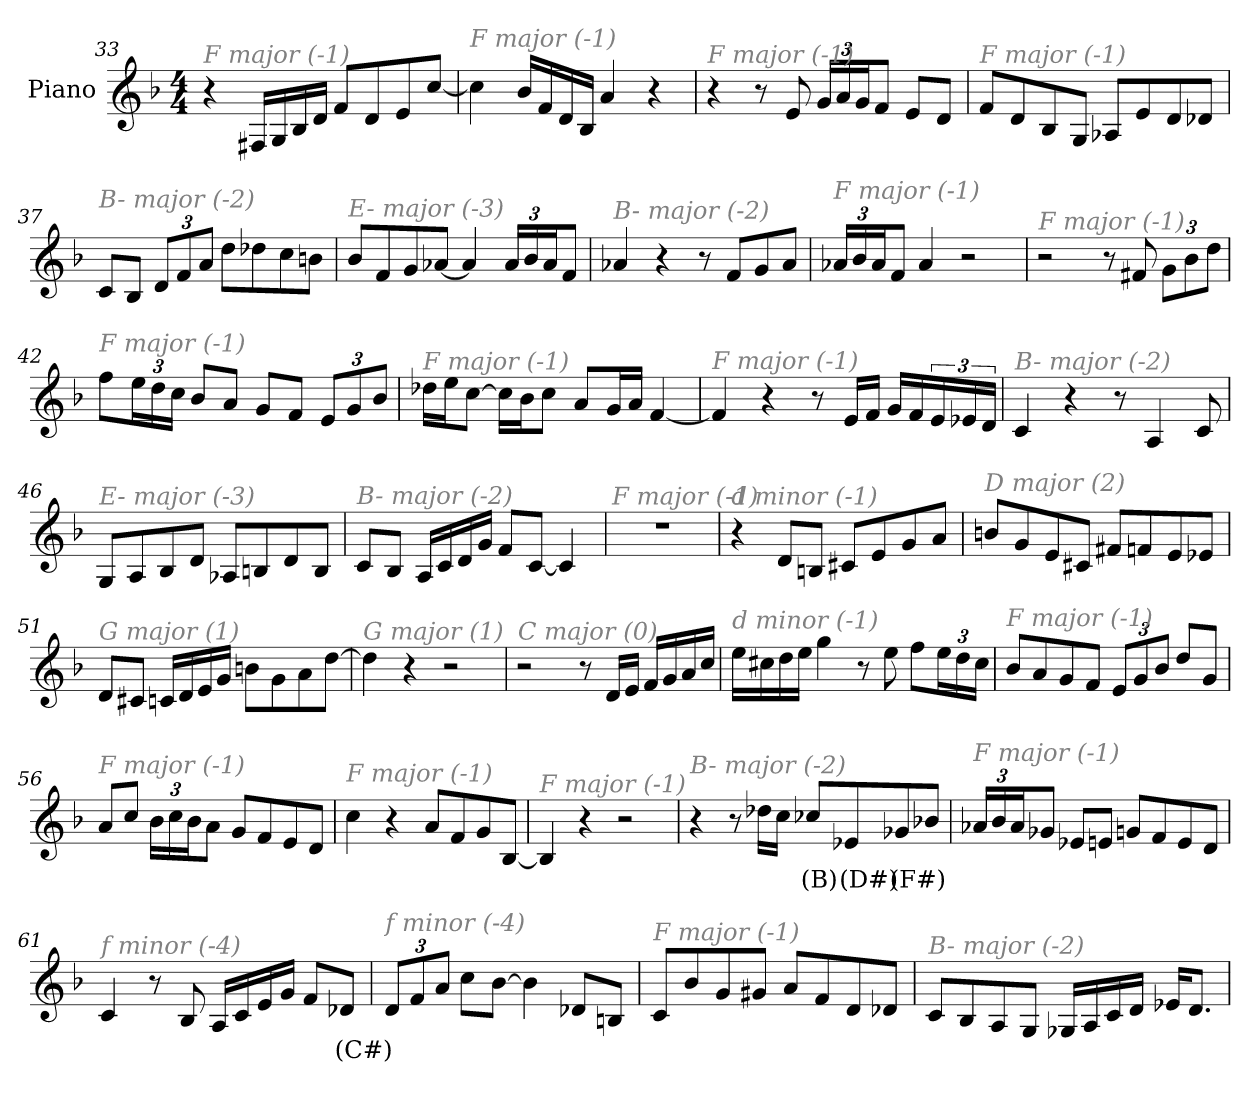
**kern	**text
*part1	*part1
*staff1	*staff1
*I"Piano	*
*I'Pno	*
*clefG2	*
*k[b-]	*
*F:	*
*M4/4	*
=33	=33
!LO:TX:i:color=#808080:t=F major (-1)	!
4r	.
16F#X/LL	.
16G/	.
16B-/	.
16d/JJ	.
8f/L	.
8d/	.
8e/	.
[8cc/J	.
=34	=34
!LO:TX:i:color=#808080:t=F major (-1)	!
4cc\]	.
16b-/LL	.
16f/	.
16d/	.
16B-/JJ	.
4a/	.
4r	.
=35	=35
!LO:TX:i:color=#808080:t=F major (-1)	!
4r	.
8r	.
8e/	.
*Xbrackettup	*
24g/LL	.
24a/	.
24g/J	.
8f/J	.
8e/L	.
8d/J	.
!!LO:LB:g=z
=36	=36
!LO:TX:i:color=#808080:t=F major (-1)	!
8f/L	.
8d/	.
8B-/	.
8G/J	.
8A-X/L	.
8e/	.
8d/	.
8d-X/J	.
=37	=37
!LO:TX:i:color=#808080:t=B- major (-2)	!
8c/L	.
8B-/J	.
12d/L	.
12f/	.
12a/J	.
8dd\L	.
8dd-X\	.
8cc\	.
8bn\J	.
=38	=38
!LO:TX:i:color=#808080:t=E- major (-3)	!
8b-/L	.
8f/	.
8g/	.
[8a-X/J	.
4a-/]	.
24a-/LL	.
24b-/	.
24a-/J	.
8f/J	.
=39	=39
!LO:TX:i:color=#808080:t=B- major (-2)	!
4a-X/	.
4r	.
8r	.
8f/L	.
8g/	.
8a-/J	.
!!LO:PB:g=z
=40	=40
!LO:TX:i:color=#808080:t=F major (-1)	!
24a-X/LL	.
24b-/	.
24a-/J	.
8f/J	.
4a-/	.
2r	.
=41	=41
!LO:TX:i:color=#808080:t=F major (-1)	!
2r	.
8r	.
8f#X/	.
12g\L	.
12b-\	.
12dd\J	.
=42	=42
!LO:TX:i:color=#808080:t=F major (-1)	!
8ff\L	.
24ee\L	.
24dd\	.
24cc\JJ	.
8b-/L	.
8a/J	.
8g/L	.
8f/J	.
12e/L	.
12g/	.
12b-/J	.
=43	=43
!LO:TX:i:color=#808080:t=F major (-1)	!
16dd-X\LL	.
16ee\J	.
[8cc\J	.
16cc\LL]	.
16b-\J	.
8cc\J	.
8a/L	.
16g/L	.
16a/JJ	.
[4f/	.
!!LO:LB:g=z
=44	=44
!LO:TX:i:color=#808080:t=F major (-1)	!
4f/]	.
4r	.
8r	.
16e/LL	.
16f/JJ	.
16g/LL	.
16f/	.
*brackettup	*
24e/	.
24e-X/	.
24d/JJ	.
=45	=45
!LO:TX:i:color=#808080:t=B- major (-2)	!
4c/	.
4r	.
8r	.
4A/	.
8c/	.
=46	=46
!LO:TX:i:color=#808080:t=E- major (-3)	!
8G/L	.
8A/	.
8B-/	.
8d/J	.
8A-X/L	.
8Bn/	.
8d/	.
8B/J	.
=47	=47
!LO:TX:i:color=#808080:t=B- major (-2)	!
8c/L	.
8B-/J	.
16A/LL	.
16c/	.
16d/	.
16g/JJ	.
8f/L	.
[8c/J	.
4c/]	.
!!LO:LB:g=z
=48	=48
!LO:TX:i:color=#808080:t=F major (-1)	!
1r	.
=49	=49
!LO:TX:i:color=#808080:t=d minor (-1)	!
4r	.
8d/L	.
8Bn/J	.
8c#X/L	.
8e/	.
8g/	.
8a/J	.
=50	=50
!LO:TX:i:color=#808080:t=D major (2)	!
8bn/L	.
8g/	.
8e/	.
8c#X/J	.
8f#X/L	.
8fn/	.
8e/	.
8e-X/J	.
=51	=51
!LO:TX:i:color=#808080:t=G major (1)	!
8d/L	.
8c#X/J	.
16cn/LL	.
16d/	.
16e/	.
16g/JJ	.
8bn\L	.
8g\	.
8a\	.
[8dd\J	.
=52	=52
!LO:TX:i:color=#808080:t=G major (1)	!
4dd\]	.
4r	.
2r	.
!!LO:LB:g=z
=53	=53
!LO:TX:i:color=#808080:t=C major (0)	!
2r	.
8r	.
16d/LL	.
16e/JJ	.
16f/LL	.
16g/	.
16a/	.
16cc/JJ	.
=54	=54
!LO:TX:i:color=#808080:t=d minor (-1)	!
16ee\LL	.
16cc#X\	.
16dd\	.
16ee\JJ	.
4gg\	.
8r	.
8ee\	.
8ff\L	.
*Xbrackettup	*
24ee\L	.
24dd\	.
24cc#\JJ	.
=55	=55
!LO:TX:i:color=#808080:t=F major (-1)	!
8b-/L	.
8a/	.
8g/	.
8f/J	.
12e/L	.
12g/	.
12b-/J	.
8dd/L	.
8g/J	.
=56	=56
!LO:TX:i:color=#808080:t=F major (-1)	!
8a/L	.
8cc/J	.
24b-\LL	.
24cc\	.
24b-\J	.
8a\J	.
8g/L	.
8f/	.
8e/	.
8d/J	.
!!LO:LB:g=z
=57	=57
!LO:TX:i:color=#808080:t=F major (-1)	!
4cc\	.
4r	.
8a/L	.
8f/	.
8g/	.
[8B-/J	.
=58	=58
!LO:TX:i:color=#808080:t=F major (-1)	!
4B-/]	.
4r	.
2r	.
=59	=59
!LO:TX:i:color=#808080:t=B- major (-2)	!
4r	.
8r	.
16dd-X\LL	.
16cc\JJ	.
8cc-Xi/L	(B)
8e-Xi/	(D#)
8g-Xi/	(F#)
8b-X/J	.
=60	=60
!LO:TX:i:color=#808080:t=F major (-1)	!
24a-X/LL	.
24b-/	.
24a-/J	.
8g-X/J	.
8e-X/L	.
8en/J	.
8gn/L	.
8f/	.
8e/	.
8d/J	.
!!LO:LB:g=z
=61	=61
!LO:TX:i:color=#808080:t=f minor (-4)	!
4c/	.
8r	.
8B-/	.
16A/LL	.
16c/	.
16e/	.
16g/JJ	.
8f/L	.
8d-Xi/J	(C#)
=62	=62
!LO:TX:i:color=#808080:t=f minor (-4)	!
12d/L	.
12f/	.
12a/J	.
8cc\L	.
[8b-\J	.
4b-\]	.
8d-X/L	.
8Bn/J	.
=63	=63
!LO:TX:i:color=#808080:t=F major (-1)	!
8c/L	.
8b-/	.
8g/	.
8g#X/J	.
8a/L	.
8f/	.
8d/	.
8d-X/J	.
=64	=64
!LO:TX:i:color=#808080:t=B- major (-2)	!
8c/L	.
8B-/	.
8A/	.
8G/J	.
16G-X/LL	.
16A/	.
16c/	.
16d/JJ	.
16e-X/KL	.
8.d/J	.
=	=
*-	*-
